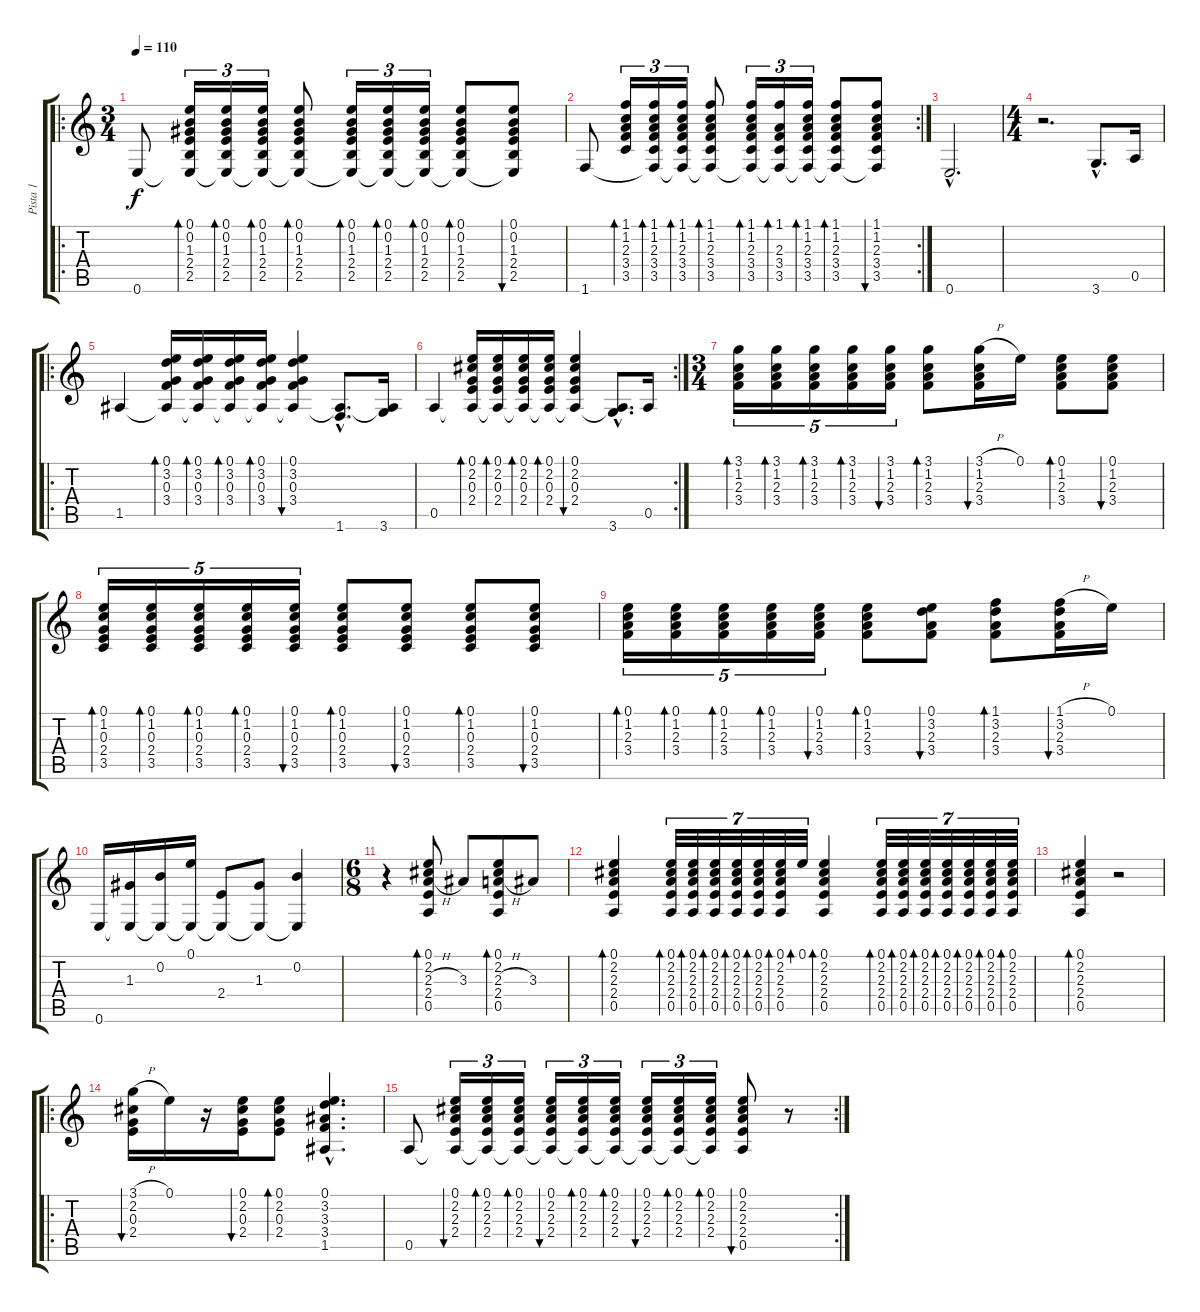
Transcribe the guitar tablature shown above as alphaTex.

\track ("Pista 1" "Pista 1") {instrument acousticguitarnylon}
\staff {score tabs}
\tuning (E4 B3 G3 D3 A2 E2) {hide}
\ro
\ts (3 4)
\tempo 110
\clef g2
\ks c
0.6.8{dy f instrument acousticguitarnylon} (0.1 0.2 1.3 2.4 2.5 0.6{t}).16{tu (3 2) bd 480} (0.1 0.2 1.3 2.4 2.5 0.6{t}).16{tu (3 2) bd 480} (0.1 0.2 1.3 2.4 2.5 0.6{t}).16{tu (3 2) bd 480} (0.1 0.2 1.3 2.4 2.5 0.6{t}).8{bd 480} (0.1 0.2 1.3 2.4 2.5 0.6{t}).16{tu (3 2) bd 480} (0.1 0.2 1.3 2.4 2.5 0.6{t}).16{tu (3 2) bd 480} (0.1 0.2 1.3 2.4 2.5 0.6{t}).16{tu (3 2) bd 480} (0.1 0.2 1.3 2.4 2.5 0.6{t}).8{bd 480} (0.1 0.2 1.3 2.4 2.5 0.6{t}).8{bu 480} |
\rc 2
1.6.8 (1.1 1.2 2.3 3.4 3.5).16{tu (3 2) bd 480} (1.1 1.2 2.3 3.4 3.5 1.6{t}).16{tu (3 2) bd 480} (1.1 1.2 2.3 3.4 3.5 1.6{t}).16{tu (3 2) bd 480} (1.1 1.2 2.3 3.4 3.5 1.6{t}).8{bd 480} (1.1 1.2 2.3 3.4 3.5 1.6{t}).16{tu (3 2) bd 480} (1.1 2.3 3.4 3.5 1.6{t}).16{tu (3 2) bd 480} (1.1 1.2 2.3 3.4 3.5 1.6{t}).16{tu (3 2) bd 480} (1.1 1.2 2.3 3.4 3.5 1.6{t}).8{bd 480} (1.1 1.2 2.3 3.4 3.5 1.6{t}).8{bu 480} |
0.6{hac}.2{d} |
\ts (4 4)
r.2{d} 3.6{hac}.8{d} 0.5.16 |
\ro
1.5.4 (0.1 3.2 0.3 3.4 1.5{t}).16{bd 480} (0.1 3.2 0.3 3.4 1.5{t}).16{bd 480} (0.1 3.2 0.3 3.4 1.5{t}).16{bd 480} (0.1 3.2 0.3 3.4 1.5{t}).16{bd 480} (0.1 3.2 0.3 3.4 1.5{t}).4{bu 240} (1.5{hac t} 1.6{hac}).8{d} (1.5{t} 3.6).16 |
\rc 2
0.5.4 (0.1 2.2 0.3 2.4 0.5{t}).16{bd 480} (0.1 2.2 0.3 2.4 0.5{t}).16{bd 480} (0.1 2.2 0.3 2.4 0.5{t}).16{bd 480} (0.1 2.2 0.3 2.4 0.5{t}).16{bd 480} (0.1 2.2 0.3 2.4 0.5{t}).4{bu 240} (0.5{hac t} 3.6{hac}).8{d} 0.5.16 |
\ts (3 4)
(3.1 1.2 2.3 3.4).16{tu (5 4) bd 60} (3.1 1.2 2.3 3.4).16{tu (5 4) bd 60} (3.1 1.2 2.3 3.4).16{tu (5 4) bd 60} (3.1 1.2 2.3 3.4).16{tu (5 4) bd 60} (3.1 1.2 2.3 3.4).16{tu (5 4) bu 60} (3.1 1.2 2.3 3.4).8{bd 60} (3.1{h} 1.2 2.3 3.4).16{bu 60} 0.1.16 (0.1 1.2 2.3 3.4).8{bd 60} (0.1 1.2 2.3 3.4).8{bu 60} |
(0.1 1.2 0.3 2.4 3.5).16{tu (5 4) bd 240} (0.1 1.2 0.3 2.4 3.5).16{tu (5 4) bd 240} (0.1 1.2 0.3 2.4 3.5).16{tu (5 4) bd 240} (0.1 1.2 0.3 2.4 3.5).16{tu (5 4) bd 240} (0.1 1.2 0.3 2.4 3.5).16{tu (5 4) bu 240} (0.1 1.2 0.3 2.4 3.5).8{bd 240} (0.1 1.2 0.3 2.4 3.5).8{bu 240} (0.1 1.2 0.3 2.4 3.5).8{bd 240} (0.1 1.2 0.3 2.4 3.5).8{bu 240} |
(0.1 1.2 2.3 3.4).16{tu (5 4) bd 240} (0.1 1.2 2.3 3.4).16{tu (5 4) bd 240} (0.1 1.2 2.3 3.4).16{tu (5 4) bd 240} (0.1 1.2 2.3 3.4).16{tu (5 4) bd 240} (0.1 1.2 2.3 3.4).16{tu (5 4) bu 240} (0.1 1.2 2.3 3.4).8{bd 240} (0.1 3.2 2.3 3.4).8{bu 240} (1.1 3.2 2.3 3.4).8{bd 240} (1.1{h} 3.2 2.3 3.4).16{bu 240} 0.1.16 |
0.6.16 (1.3 0.6{t}).16 (0.2 0.6{t}).16 (0.1 0.6{t}).16 (2.4 0.6{t}).8 (1.3 0.6{t}).8 (0.2 0.6{t}).4 |
\ts (6 8)
r.4 (0.1 2.2 2.3{h} 2.4 0.5).8{bd 60} 3.3.8 (0.1 2.2 2.3{h} 2.4 0.5).8{bd 60} 3.3.8 |
(0.1 2.2 2.3 2.4 0.5).4{bd 60} (0.1 2.2 2.3 2.4 0.5).32{tu (7 4) bd 60} (0.1 2.2 2.3 2.4 0.5).32{tu (7 4) bd 60} (0.1 2.2 2.3 2.4 0.5).32{tu (7 4) bd 60} (0.1 2.2 2.3 2.4 0.5).32{tu (7 4) bd 60} (0.1 2.2 2.3 2.4 0.5).32{tu (7 4) bd 60} (0.1 2.2 2.3 2.4 0.5).32{tu (7 4) bd 60} 0.1.32{tu (7 4) bd 60} (0.1 2.2 2.3 2.4 0.5).4{bd 60} (0.1 2.2 2.3 2.4 0.5).32{tu (7 4) bd 60} (0.1 2.2 2.3 2.4 0.5).32{tu (7 4) bd 60} (0.1 2.2 2.3 2.4 0.5).32{tu (7 4) bd 60} (0.1 2.2 2.3 2.4 0.5).32{tu (7 4) bd 60} (0.1 2.2 2.3 2.4 0.5).32{tu (7 4) bd 60} (0.1 2.2 2.3 2.4 0.5).32{tu (7 4) bd 60} (0.1 2.2 2.3 2.4 0.5).32{tu (7 4) bd 60} |
(0.1 2.2 2.3 2.4 0.5).4{bd 60} r.2 |
\ro
(3.1{h} 2.2 0.3 2.4).16{bu 60} 0.1.16 r.16 (0.1 2.2 0.3 2.4).16{bu 60} (0.1 2.2 0.3 2.4).8{bd 60} (0.1{hac} 3.2{hac} 3.3{hac} 3.4{hac} 1.5{hac}).4{d} |
\rc 2
0.5.8 (0.1 2.2 2.3 2.4 0.5{t}).16{tu (3 2) bu 60} (0.1 2.2 2.3 2.4 0.5{t}).16{tu (3 2) bd 60} (0.1 2.2 2.3 2.4 0.5{t}).16{tu (3 2) bd 60} (0.1 2.2 2.3 2.4 0.5{t}).16{tu (3 2) bu 60} (0.1 2.2 2.3 2.4 0.5{t}).16{tu (3 2) bd 60} (0.1 2.2 2.3 2.4 0.5{t}).16{tu (3 2) bd 60} (0.1 2.2 2.3 2.4 0.5{t}).16{tu (3 2) bu 60} (0.1 2.2 2.3 2.4 0.5{t}).16{tu (3 2) bd 60} (0.1 2.2 2.3 2.4 0.5{t}).16{tu (3 2) bd 60} (0.1 2.2 2.3 2.4 0.5).8{bu 60} r.8
